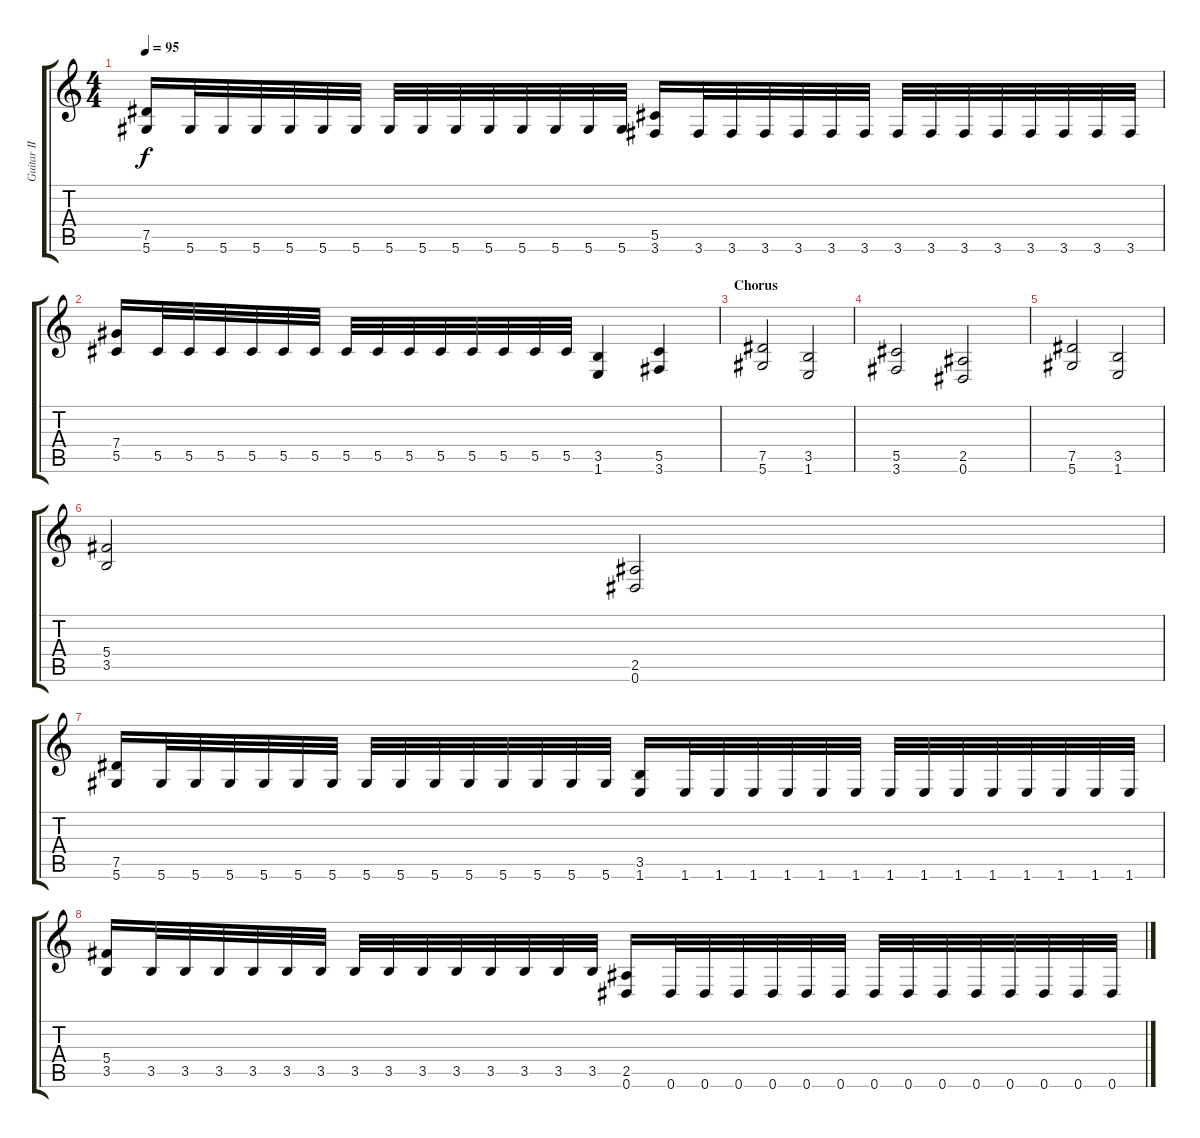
\track ("Guitar II" "Guitar II") {instrument acousticguitarsteel}
\staff {score tabs}
\tuning (Eb4 Bb3 Gb3 Db3 Ab2 Eb2) {hide}
\ts (4 4)
\tempo 95
\clef g2
\ks c
(7.5 5.6).16{dy f} 5.6.32 5.6.32 5.6.32 5.6.32 5.6.32 5.6.32 5.6.32 5.6.32 5.6.32 5.6.32 5.6.32 5.6.32 5.6.32 5.6.32 (5.5 3.6).16 3.6.32 3.6.32 3.6.32 3.6.32 3.6.32 3.6.32 3.6.32 3.6.32 3.6.32 3.6.32 3.6.32 3.6.32 3.6.32 3.6.32 |
(7.4 5.5).16 5.5.32 5.5.32 5.5.32 5.5.32 5.5.32 5.5.32 5.5.32 5.5.32 5.5.32 5.5.32 5.5.32 5.5.32 5.5.32 5.5.32 (3.5 1.6).4 (5.5 3.6).4 |
\section ("" "Chorus")
(7.5 5.6).2 (3.5 1.6).2 |
(5.5 3.6).2 (2.5 0.6).2 |
(7.5 5.6).2 (3.5 1.6).2 |
(5.4 3.5).2 (2.5 0.6).2 |
(7.5 5.6).16 5.6.32 5.6.32 5.6.32 5.6.32 5.6.32 5.6.32 5.6.32 5.6.32 5.6.32 5.6.32 5.6.32 5.6.32 5.6.32 5.6.32 (3.5 1.6).16 1.6.32 1.6.32 1.6.32 1.6.32 1.6.32 1.6.32 1.6.32 1.6.32 1.6.32 1.6.32 1.6.32 1.6.32 1.6.32 1.6.32 |
(5.4 3.5).16 3.5.32 3.5.32 3.5.32 3.5.32 3.5.32 3.5.32 3.5.32 3.5.32 3.5.32 3.5.32 3.5.32 3.5.32 3.5.32 3.5.32 (2.5 0.6).16 0.6.32 0.6.32 0.6.32 0.6.32 0.6.32 0.6.32 0.6.32 0.6.32 0.6.32 0.6.32 0.6.32 0.6.32 0.6.32 0.6.32
